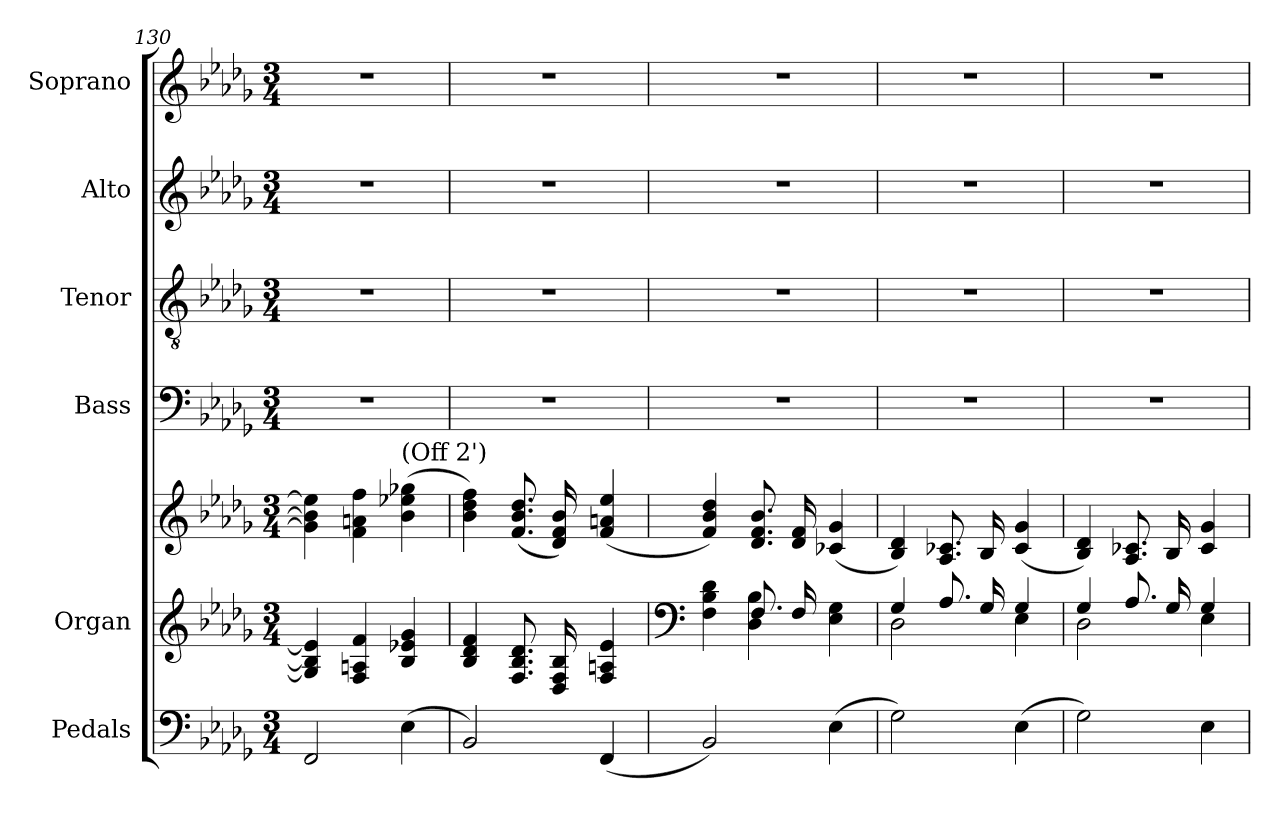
**kern	**kern	**kern	**kern	**kern	**kern	**kern
*part6	*part5	*part5	*part4	*part3	*part2	*part1
*staff7	*staff6	*staff5	*staff4	*staff3	*staff2	*staff1
*I"Pedals	*I"Organ	*	*I"Bass	*I"Tenor	*I"Alto	*I"Soprano
*	*I'Org.	*	*I'B.	*I'T.	*I'A.	*I'S.
!!LO:LB:g=z
*clefF4	*clefG2	*clefG2	*clefF4	*clefGv2	*clefG2	*clefG2
*	*	*	*	*ITrd7c12	*	*
*k[b-e-a-d-g-]	*k[b-e-a-d-g-]	*k[b-e-a-d-g-]	*k[b-e-a-d-g-]	*k[b-e-a-d-g-]	*k[b-e-a-d-g-]	*k[b-e-a-d-g-]
*b-:	*b-:	*b-:	*b-:	*b-:	*b-:	*b-:
*M3/4	*M3/4	*M3/4	*M3/4	*M3/4	*M3/4	*M3/4
=130	=130	=130	=130	=130	=130	=130
!	!	!	!LO:N:vis=1	!LO:N:vis=1	!LO:N:vis=1	!LO:N:vis=1
2FFi/	4Gi/] 4B-i] 4ei]	4gi\] 4b-i] 4eei]	2.r	2.r	2.r	2.r
.	4Fi/ 4Ani 4fi	4fi\ 4ani 4ffi	.	.	.	.
!	!	!LO:TX:a:t=(Off 2')	!	!	!	!
(4E-i\	4B-i/ 4e-i 4g-i	(4b-i\ 4ee-i 4gg-Xi	.	.	.	.
=131	=131	=131	=131	=131	=131	=131
!	!	!	!LO:N:vis=1	!LO:N:vis=1	!LO:N:vis=1	!LO:N:vis=1
2BB-i/)	4B-i/ 4d-i 4fi	4b-i\ 4dd-i 4ffi)	2.r	2.r	2.r	2.r
.	8.Fi/ 8.B-i 8.d-i	(8.fi/ 8.b-i 8.dd-i	.	.	.	.
.	16D-i/ 16Fi 16B-i	16d-i/ 16fi 16b-i)	.	.	.	.
(4FFi/	4Fi/ 4Ani 4e-i	(4fi/ 4ani 4ee-i	.	.	.	.
=132	=132	=132	=132	=132	=132	=132
*	*clefF4	*	*	*	*	*
*	*^	*	*	*	*	*
!	!	!	!	!LO:N:vis=1	!LO:N:vis=1	!LO:N:vis=1	!LO:N:vis=1
2BB-i/)	4Fi\ 4B-i 4d-i	4ryy	4fi/ 4b-i 4dd-i)	2.r	2.r	2.r	2.r
.	8.Fi/	4D-i\ 4B-i	8.d-i/ 8.fi 8.b-i	.	.	.	.
.	16Fi/	.	16d-i/ 16fi	.	.	.	.
(4E-i\	4E-i\ 4G-i	4ryy	(4c-Xi/ 4g-i	.	.	.	.
=133	=133	=133	=133	=133	=133	=133	=133
!	!	!	!	!LO:N:vis=1	!LO:N:vis=1	!LO:N:vis=1	!LO:N:vis=1
2G-i\)	4G-i/	2D-i\	4B-i/ 4d-i)	2.r	2.r	2.r	2.r
.	8.A-i/	.	8.A-i/ 8.c-Xi	.	.	.	.
.	16G-i/	.	16B-i/	.	.	.	.
(4E-i\	4G-i/	4E-i\	(4c-i/ 4g-i	.	.	.	.
=134	=134	=134	=134	=134	=134	=134	=134
!	!	!	!	!LO:N:vis=1	!LO:N:vis=1	!LO:N:vis=1	!LO:N:vis=1
2G-i\)	4G-i/	2D-i\	4B-i/ 4d-i)	2.r	2.r	2.r	2.r
.	8.A-i/	.	8.A-i/ 8.c-Xi	.	.	.	.
.	16G-i/	.	16B-i/	.	.	.	.
4E-i\	4G-i/	4E-i\	4c-i/ 4g-i	.	.	.	.
*	*v	*v	*	*	*	*	*
=	=	=	=	=	=	=
*-	*-	*-	*-	*-	*-	*-
